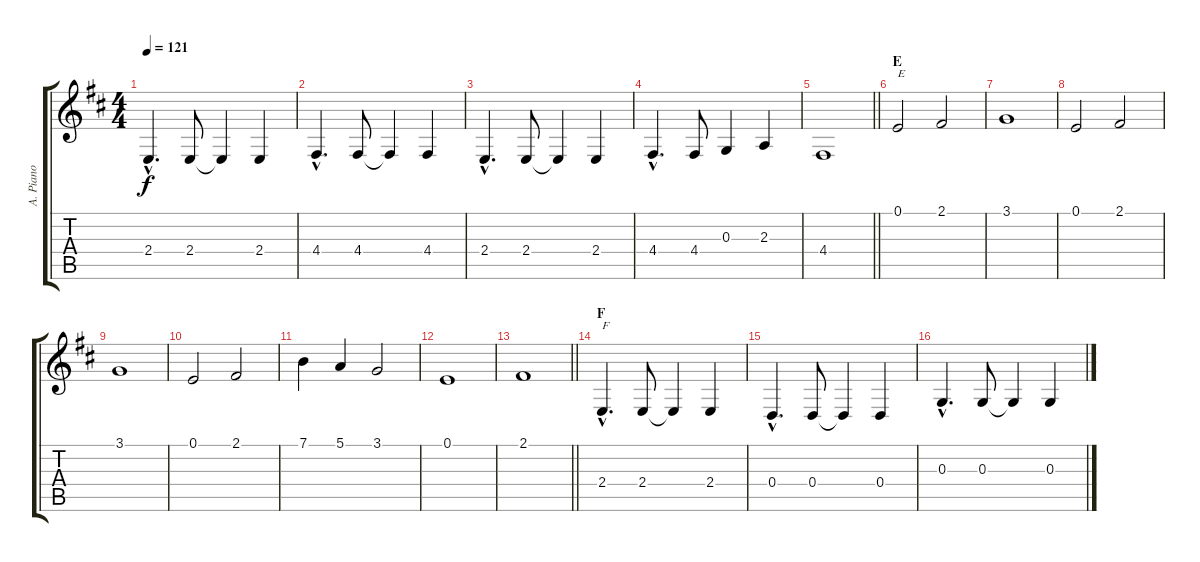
\track ("A. Piano" "A. Piano") {instrument acousticgrandpiano}
\staff {score tabs}
\tuning (E4 B3 G3 D3 A2 E2) {hide}
\ts (4 4)
\tempo 121
\clef g2
\ks d
2.4{hac}.4{d dy f} 2.4.8 2.4{t}.4 2.4.4 |
4.4{hac}.4{d} 4.4.8 4.4{t}.4 4.4.4 |
2.4{hac}.4{d} 2.4.8 2.4{t}.4 2.4.4 |
4.4{hac}.4{d} 4.4.8 0.3.4 2.3.4 |
\barLineRight lightlight
4.4.1 |
\section ("" "E")
0.1.2{txt "E" volume 14} 2.1.2 |
3.1.1 |
0.1.2 2.1.2 |
3.1.1 |
0.1.2 2.1.2 |
7.1.4 5.1.4 3.1.2 |
0.1.1 |
\barLineRight lightlight
2.1.1 |
\section ("" "F")
2.4{hac}.4{d txt "F" volume 12} 2.4.8 2.4{t}.4 2.4.4 |
0.4{hac}.4{d} 0.4.8 0.4{t}.4 0.4.4 |
0.3{hac}.4{d} 0.3.8 0.3{t}.4 0.3.4
